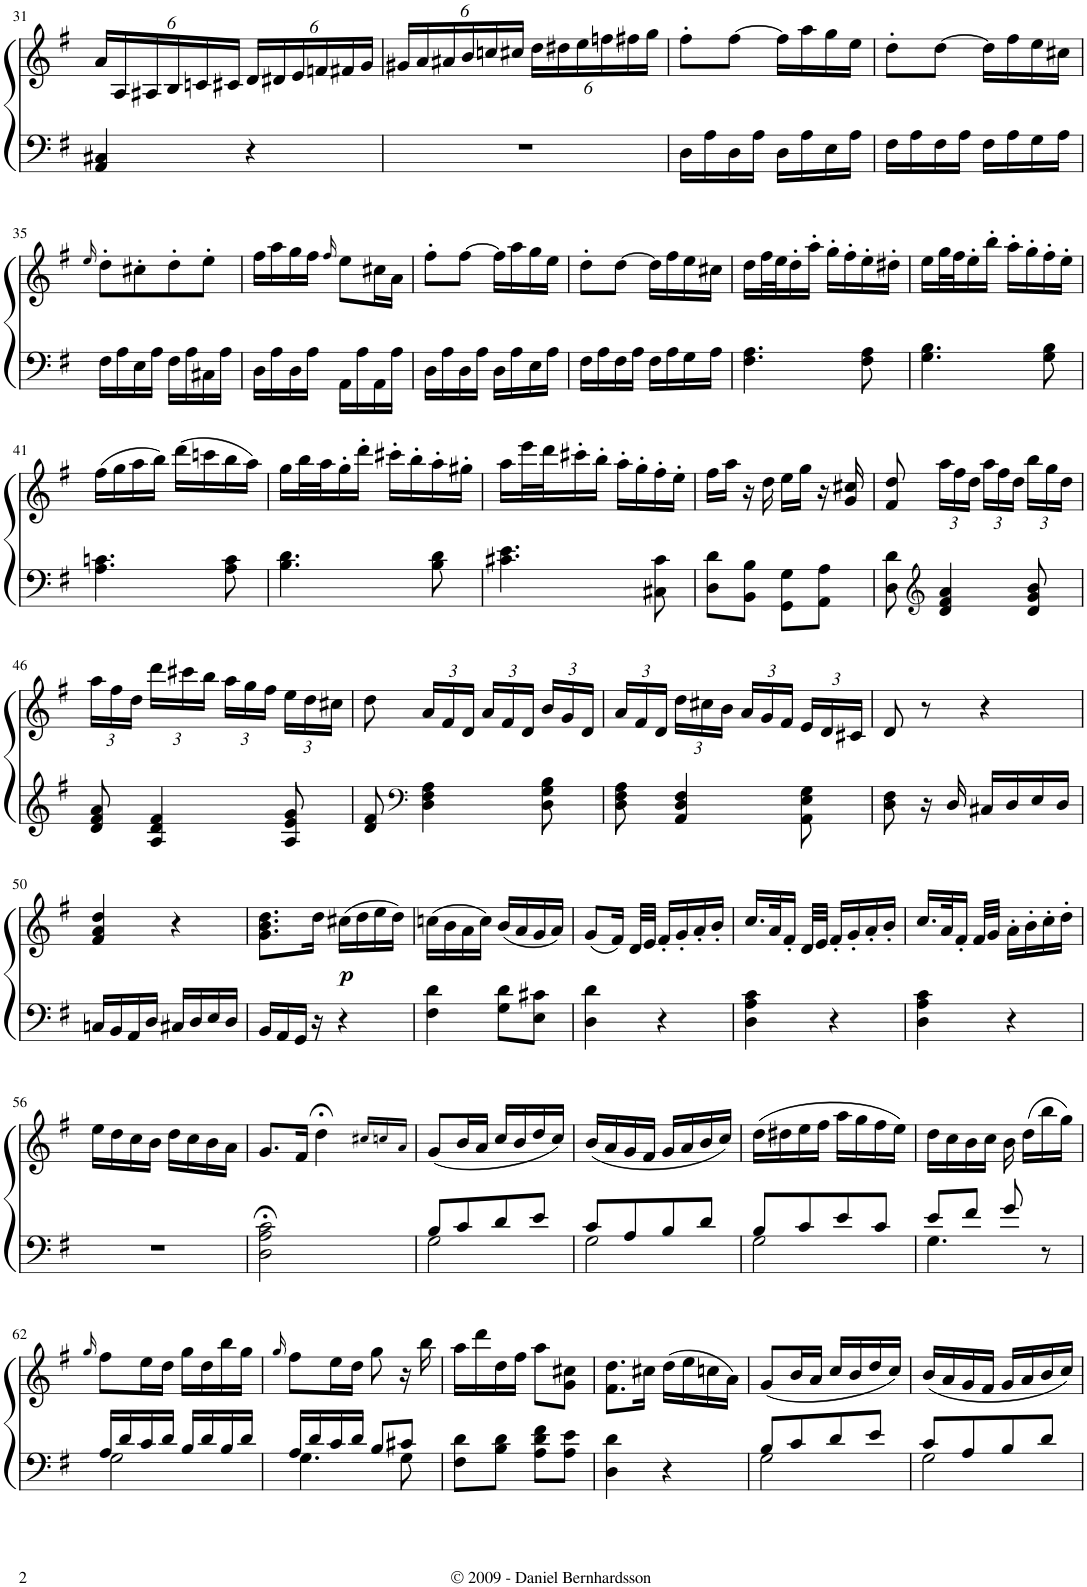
**kern	**kern	**dynam
*part1	*part1	*part1
*staff2	*staff1	*staff1/2
*I"Piano	*	*
*I'Pno.	*	*
!!LO:PB:g=z
*clefF4	*clefG2	*
*k[f#]	*k[f#]	*
*G:	*G:	*
*M2/4	*M2/4	*
=31	=31	=31
*^	*	*
*	*	*Xbrackettup	*
4AA/ 4C#X/	4ryy	24a/LL	.
.	.	24A/	.
.	.	24A#X/	.
.	.	24B/	.
.	.	24cn/	.
.	.	24c#X/JJ	.
4r	4ryy	24d/LL	.
.	.	24d#X/	.
.	.	24e/	.
.	.	24fn/	.
.	.	24f#X/	.
.	.	24g/JJ	.
*v	*v	*	*
=32	=32	=32
2r	24g#X/LL	.
.	24a/	.
.	24a#X/	.
.	24b/	.
.	24ccn/	.
.	24cc#X/JJ	.
.	24dd\LL	.
.	24dd#X\	.
.	24ee\	.
.	24ffn\	.
.	24ff#X\	.
.	24gg\JJ	.
=33	=33	=33
16D\LL	8ff#'\L	.
16A\	.	.
16D\	[8ff#\J	.
16A\JJ	.	.
16D\LL	16ff#\LL]	.
16A\	16aa\	.
16E\	16gg\	.
16A\JJ	16ee\JJ	.
=34	=34	=34
16F#\LL	8dd'\L	.
16A\	.	.
16F#\	[8dd\J	.
16A\JJ	.	.
16F#\LL	16dd\LL]	.
16A\	16ff#\	.
16G\	16ee\	.
16A\JJ	16cc#X\JJ	.
!!LO:LB:g=z
=35	=35	=35
.	16qee/	.
16F#\LL	8dd'\L	.
16A\	.	.
16E\	8cc#X'\	.
16A\JJ	.	.
16F#\LL	8dd'\	.
16A\	.	.
16C#X\	8ee'\J	.
16A\JJ	.	.
=36	=36	=36
16D\LL	16ff#\LL	.
16A\	16aa\	.
16D\	16gg\	.
16A\JJ	16ff#\JJ	.
.	16qff#/	.
16AA\LL	8ee\L	.
16A\	.	.
16AA\	16cc#X\L	.
16A\JJ	16a\JJ	.
=37	=37	=37
16D\LL	8ff#'\L	.
16A\	.	.
16D\	[8ff#\J	.
16A\JJ	.	.
16D\LL	16ff#\LL]	.
16A\	16aa\	.
16E\	16gg\	.
16A\JJ	16ee\JJ	.
=38	=38	=38
16F#\LL	8dd'\L	.
16A\	.	.
16F#\	[8dd\J	.
16A\JJ	.	.
16F#\LL	16dd\LL]	.
16A\	16ff#\	.
16G\	16ee\	.
16A\JJ	16cc#X\JJ	.
=39	=39	=39
4.F#\ 4.A\	16dd\LL	.
.	32ff#\L	.
.	32ee\J	.
.	16dd'\	.
.	16aa'\JJ	.
.	16gg'\LL	.
.	16ff#'\	.
8F#\ 8A\	16ee'\	.
.	16dd#X'\JJ	.
=40	=40	=40
4.G\ 4.B\	16ee\LL	.
.	32gg\L	.
.	32ff#\J	.
.	16ee'\	.
.	16bb'\JJ	.
.	16aa'\LL	.
.	16gg'\	.
8G\ 8B\	16ff#'\	.
.	16ee'\JJ	.
!!LO:LB:g=z
=41	=41	=41
4.A\ 4.cn\	(16ff#\LL	.
.	16gg\	.
.	16aa\	.
.	16bb\JJ)	.
.	(16ddd\LL	.
.	16cccn\	.
8A\ 8c\	16bb\	.
.	16aa\JJ)	.
=42	=42	=42
4.B\ 4.d\	16gg\LL	.
.	32bb\L	.
.	32aa\J	.
.	16gg'\	.
.	16ddd'\JJ	.
.	16ccc#X'\LL	.
.	16bb'\	.
8B\ 8d\	16aa'\	.
.	16gg#X'\JJ	.
=43	=43	=43
4.c#X\ 4.e\	16aa\LL	.
.	32eee\L	.
.	32ddd\J	.
.	16ccc#X'\	.
.	16bb'\JJ	.
.	16aa'\LL	.
.	16gg'\	.
8C#X\ 8c#\	16ff#'\	.
.	16ee'\JJ	.
=44	=44	=44
8D\ 8d\L	16ff#\LL	.
.	16aa\JJ	.
8BB\ 8B\J	16r	.
.	16dd\	.
8GG\ 8G\L	16ee\LL	.
.	16gg\JJ	.
8AA\ 8A\J	16r	.
.	16g/ 16cc#X/	.
=45	=45	=45
8D\ 8d\	8f#/ 8dd/	.
*clefG2	*	*
4d/ 4f#/ 4a/	24aa\LL	.
.	24ff#\	.
.	24dd\JJ	.
.	24aa\LL	.
.	24ff#\	.
.	24dd\JJ	.
8d/ 8g/ 8b/	24bb\LL	.
.	24gg\	.
.	24dd\JJ	.
!!LO:LB:g=z
=46	=46	=46
8d/ 8f#/ 8a/	24aa\LL	.
.	24ff#\	.
.	24dd\JJ	.
4A/ 4d/ 4f#/	24ddd\LL	.
.	24ccc#X\	.
.	24bb\JJ	.
.	24aa\LL	.
.	24gg\	.
.	24ff#\JJ	.
8A/ 8e/ 8g/	24ee\LL	.
.	24dd\	.
.	24cc#X\JJ	.
=47	=47	=47
8d/ 8f#/	8dd\	.
*clefF4	*	*
4D\ 4F#\ 4A\	24a/LL	.
.	24f#/	.
.	24d/JJ	.
.	24a/LL	.
.	24f#/	.
.	24d/JJ	.
8D\ 8G\ 8B\	24b/LL	.
.	24g/	.
.	24d/JJ	.
=48	=48	=48
8D\ 8F#\ 8A\	24a/LL	.
.	24f#/	.
.	24d/JJ	.
4AA/ 4D/ 4F#/	24dd\LL	.
.	24cc#X\	.
.	24b\JJ	.
.	24a/LL	.
.	24g/	.
.	24f#/JJ	.
8AA\ 8E\ 8G\	24e/LL	.
.	24d/	.
.	24c#X/JJ	.
=49	=49	=49
8D\ 8F#\	8d/	.
16r	8r	.
16D/	.	.
16C#X/LL	4r	.
16D/	.	.
16E/	.	.
16D/JJ	.	.
!!LO:LB:g=z
=50	=50	=50
16Cn/LL	4f#/ 4a/ 4dd/	.
16BB/	.	.
16AA/	.	.
16D/JJ	.	.
16C#X/LL	4r	.
16D/	.	.
16E/	.	.
16D/JJ	.	.
=51	=51	=51
16BB/LL	8.g\ 8.b\ 8.dd\L	.
16AA/	.	.
16GG/JJ	.	.
16r	16dd\Jk	.
!	!	!LO:DY:b
4r	(16cc#X\LL	p
.	16dd\	.
.	16ee\	.
.	16dd\JJ)	.
=52	=52	=52
4F#\ 4d\	(16ccn\LL	.
.	16b\	.
.	16a\	.
.	16cc\JJ)	.
8G\ 8d\L	(16b/LL	.
.	16a/	.
8E\ 8c#X\J	16g/	.
.	16a/JJ)	.
=53	=53	=53
4D\ 4d\	(8g/L	.
.	16f#/Jk)	.
.	32d/LLL	.
.	32e/JJJ	.
4r	16f#'/LL	.
.	16g'/	.
.	16a'/	.
.	16b'/JJ	.
=54	=54	=54
4D\ 4A\ 4c\	16.cc/LL	.
.	32a/K	.
.	16f#'/JJ	.
.	32d/LLL	.
.	32e/JJJ	.
4r	16f#'/LL	.
.	16g'/	.
.	16a'/	.
.	16b'/JJ	.
=55	=55	=55
4D\ 4A\ 4c\	16.cc/LL	.
.	32a/K	.
.	16f#'/JJ	.
.	32f#/LLL	.
.	32g/JJJ	.
4r	16a'\LL	.
.	16b'\	.
.	16cc'\	.
.	16dd'\JJ	.
!!LO:LB:g=z
=56	=56	=56
2r	16ee\LL	.
.	16dd\	.
.	16cc\	.
.	16b\JJ	.
.	16dd\LL	.
.	16cc\	.
.	16b\	.
.	16a\JJ	.
=57	=57	=57
2D\;< 2A\;< 2c\;<	8.g/L	.
.	16f#/Jk	.
.	4dd;<\	.
8ryy	16cc#X!/LL	.
.	16ccn!/	.
16ryy	16a!/JJ	.
=58	=58	=58
*^	*	*
8B/L	2G\	(8g/L	.
8c/	.	16b/L	.
.	.	16a/JJ	.
8d/	.	16cc/LL	.
.	.	16b/	.
8e/J	.	16dd/	.
.	.	16cc/JJ)	.
=59	=59	=59	=59
8c/L	2G\	(16b/LL	.
.	.	16a/	.
8A/	.	16g/	.
.	.	16f#/JJ	.
8B/	.	16g/LL	.
.	.	16a/	.
8d/J	.	16b/	.
.	.	16cc/JJ)	.
=60	=60	=60	=60
8B/L	2G\	(16dd\LL	.
.	.	16dd#X\	.
8c/	.	16ee\	.
.	.	16ff#\JJ	.
8e/	.	16aa\LL	.
.	.	16gg\	.
8c/J	.	16ff#\	.
.	.	16ee\JJ)	.
=61	=61	=61	=61
8e/L	4.G\	16dd\LL	.
.	.	16cc\	.
8f#/J	.	16b\	.
.	.	16cc\JJ	.
8g/	.	16b\	.
.	.	(16dd\LL	.
8r	8ryy	16bb\	.
.	.	16gg\JJ)	.
!!LO:LB:g=z
=62	=62	=62	=62
.	.	16qgg/	.
16A/LL	2G\	8ff#\L	.
16d/	.	.	.
16c/	.	16ee\L	.
16d/JJ	.	16dd\JJ	.
16B/LL	.	16gg\LL	.
16d/	.	16dd\	.
16B/	.	16bb\	.
16d/JJ	.	16gg\JJ	.
=63	=63	=63	=63
.	.	16qgg/	.
16A/LL	4.G\	8ff#\L	.
16d/	.	.	.
16c/	.	16ee\L	.
16d/JJ	.	16dd\JJ	.
8B/L	.	8gg\	.
8c#X/J	8G\	16r	.
.	.	16bb\	.
*v	*v	*	*
=64	=64	=64
8F#\ 8d\L	16aa\LL	.
.	16ddd\	.
8B\ 8d\J	16dd\	.
.	16ff#\JJ	.
8A\ 8d\ 8f#\L	8aa\L	.
8A\ 8e\J	8g\ 8cc#X\J	.
=65	=65	=65
4D\ 4d\	8.f#\ 8.dd\L	.
.	16cc#X\Jk	.
4r	(16dd\LL	.
.	16ee\	.
.	16ccn\	.
.	16a\JJ)	.
=66	=66	=66
*^	*	*
8B/L	2G\	(8g/L	.
8c/	.	16b/L	.
.	.	16a/JJ	.
8d/	.	16cc/LL	.
.	.	16b/	.
8e/J	.	16dd/	.
.	.	16cc/JJ)	.
=67	=67	=67	=67
8c/L	2G\	(16b/LL	.
.	.	16a/	.
8A/	.	16g/	.
.	.	16f#/JJ	.
8B/	.	16g/LL	.
.	.	16a/	.
8d/J	.	16b/	.
.	.	16cc/JJ)	.
*v	*v	*	*
=	=	=
*-	*-	*-
